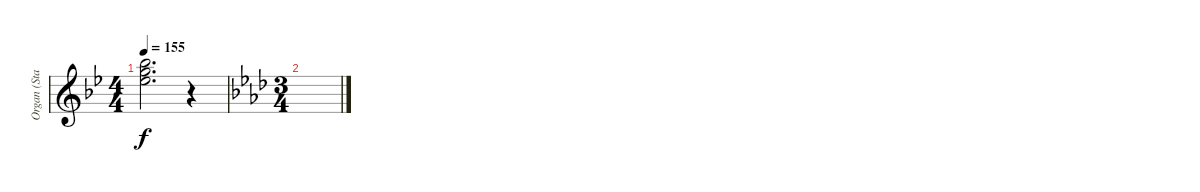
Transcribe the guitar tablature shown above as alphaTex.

\track ("Organ (Staff 1)" "Organ (Sta") {instrument violin}
\staff {score}
\tuning (E4 B3 G3 D3 A2 E2 B1) {hide}
\ts (4 4)
\tempo 155
\clef g2
\ks bb
(11.1 20.2 27.3).2{d dy f} r.4 |
\ts (3 4)
\ks ab
